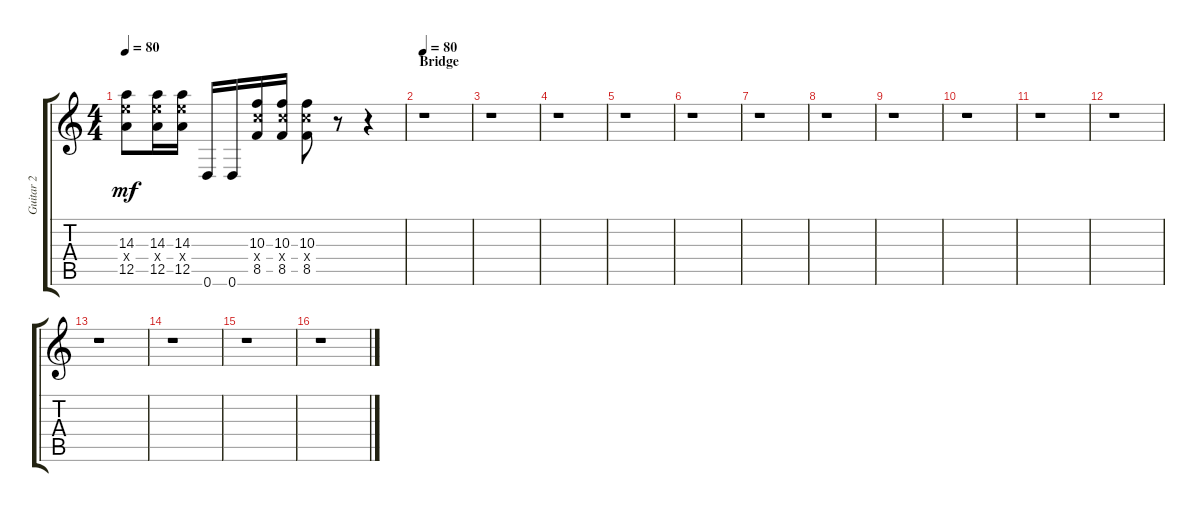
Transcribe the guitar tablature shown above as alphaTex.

\track ("Guitar 2" "Guitar 2") {instrument distortionguitar}
\staff {score tabs}
\tuning (E4 B3 G3 D3 A2 D2) {hide}
\ts (4 4)
\tempo 80
\clef g2
\ks c
(14.3 14.4{x} 12.5).8{dy mf} (14.3 14.4{x} 12.5).16 (14.3 14.4{x} 12.5).16 0.6.16 0.6.16 (10.3 10.4{x} 8.5).16 (10.3 10.4{x} 8.5).16 (10.3 10.4{x} 8.5).8 r.8 r.4 |
\section ("" "Bridge")
\tempo 80
r.1 |
r.1 |
r.1 |
r.1 |
r.1 |
r.1 |
r.1 |
r.1 |
r.1 |
r.1 |
r.1 |
r.1 |
r.1 |
r.1 |
r.1
